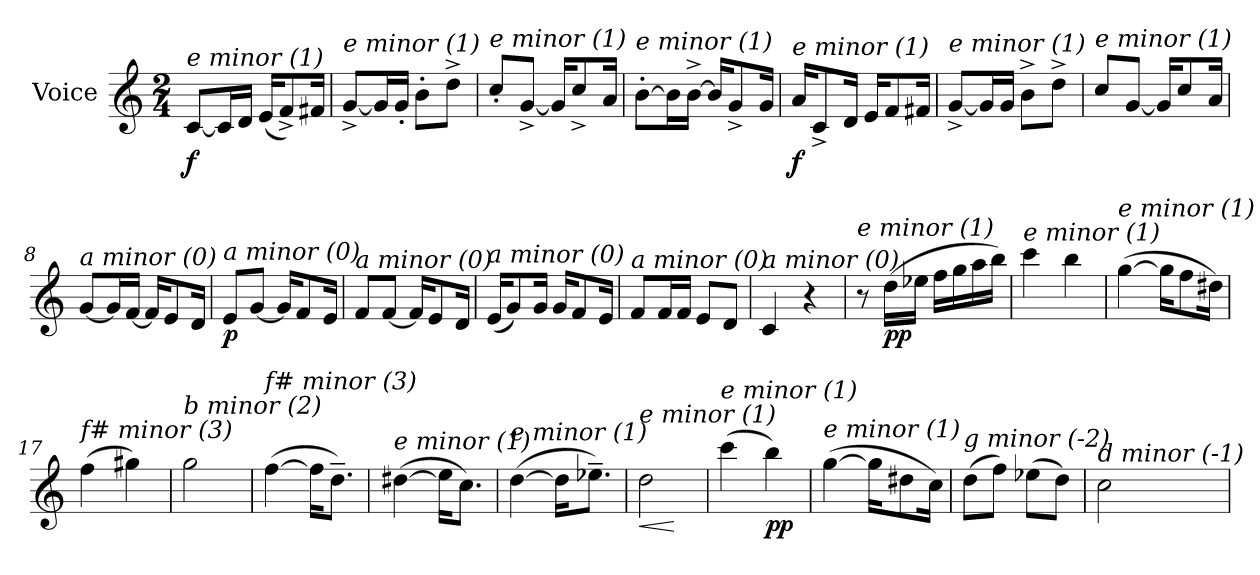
**kern	**dynam
*part1	*part1
*staff1	*staff1
*I"Voice	*
*clefG2	*
*k[]	*
*C:	*
*M2/4	*
=1	=1
!LO:TX:i:t=e minor (1)	!
!	!LO:DY:b
[8c/L	f
16c/L]	.
16d/JJ	.
(<16e/KL	.
8f^</)	.
16f#X/Jk	.
=2	=2
!LO:TX:i:t=e minor (1)	!
[8g^</L	.
16g/L]	.
16g'</JJ	.
8b'>\L	.
8dd^>\J	.
=3	=3
!LO:TX:i:t=e minor (1)	!
8cc'</L	.
[8g^</J	.
16g/KL]	.
8cc^</	.
16a/Jk	.
=4	=4
!LO:TX:i:t=e minor (1)	!
[8b'>\L	.
16b\L]	.
[16b^>\JJ	.
16b/KL]	.
8g^</	.
16g/Jk	.
=5	=5
!LO:TX:i:t=e minor (1)	!
!	!LO:DY:b
16a/KL	f
8c^</	.
16d/Jk	.
16e/KL	.
8f/	.
16f#X/Jk	.
!!LO:LB:g=z
=6	=6
!LO:TX:i:t=e minor (1)	!
[8g^</L	.
16g/L]	.
16g/JJ	.
8b^>\L	.
8dd^>\J	.
=7	=7
!LO:TX:i:t=e minor (1)	!
8cc/L	.
[8g/J	.
16g/KL]	.
8cc/	.
16a/Jk	.
=8	=8
!LO:TX:i:t=a minor (0)	!
[8g/L	.
16g/L]	.
[16f/JJ	.
16f/KL]	.
8e/	.
16d/Jk	.
=9	=9
!LO:TX:i:t=a minor (0)	!
!	!LO:DY:b
8e/L	p
[8g/J	.
16g/KL]	.
8f/	.
16e/Jk	.
=10	=10
!LO:TX:i:t=a minor (0)	!
8f/L	.
[8f/J	.
16f/KL]	.
8e/	.
16d/Jk	.
!!LO:LB:g=z
=11	=11
!LO:TX:i:t=a minor (0)	!
(<16e/KL	.
8g/)	.
16g/Jk	.
16g/KL	.
8f/	.
16e/Jk	.
=12	=12
!LO:TX:i:t=a minor (0)	!
8f/L	.
16f/L	.
16f/JJ	.
8e/L	.
8d/J	.
=13	=13
!LO:TX:i:t=a minor (0)	!
4c/	.
4r	.
=14	=14
!LO:TX:i:t=e minor (1)	!
8r	.
!	!LO:DY:b
!	!LO:DY:n=1:b
(>16dd\LL	p p
16ee-Xi\JJ	.
16ff\LL	.
16gg\	.
16aa\	.
16bb\JJ)	.
=15	=15
!LO:TX:i:t=e minor (1)	!
4ccc\	.
4bb\	.
!!LO:LB:g=z
=16	=16
!LO:TX:i:t=e minor (1)	!
(>[4gg\	.
16gg\KL]	.
8ff\	.
16dd#Xj\Jk)	.
=17	=17
!LO:TX:i:t=f# minor (3)	!
(>4ff\	.
4gg#Xj\)	.
=18	=18
!LO:TX:i:t=b minor (2)	!
2gg\	.
=19	=19
!LO:TX:i:t=f# minor (3)	!
(>[4ff\	.
16ff\KL]	.
8.dd~>\J)	.
=20	=20
!LO:TX:i:t=e minor (1)	!
(>[4dd#Xj\	.
16ee-\KL]	.
8.cc\J)	.
!!LO:LB:g=z
=21	=21
!LO:TX:i:t=e minor (1)	!
(>[4dd\	.
16dd\KL]	.
8.ee-X~>i\J)	.
=22	=22
!LO:TX:i:t=e minor (1)	!
!	!LO:HP:b
2dd\	<
.	[
=23	=23
!LO:TX:i:t=e minor (1)	!
(>4ccc\	.
!	!LO:DY:b
4bb\)	pp
=24	=24
!LO:TX:i:t=e minor (1)	!
(>[4gg\	.
16gg\KL]	.
8dd#Xj\	.
16cc\Jk)	.
=25	=25
!LO:TX:i:t=g minor (-2)	!
(>8dd\L	.
8ff\J)	.
(>8ee-Xi\L	.
8dd\J)	.
=26	=26
!LO:TX:i:t=d minor (-1)	!
2cc\	.
=	=
*-	*-
